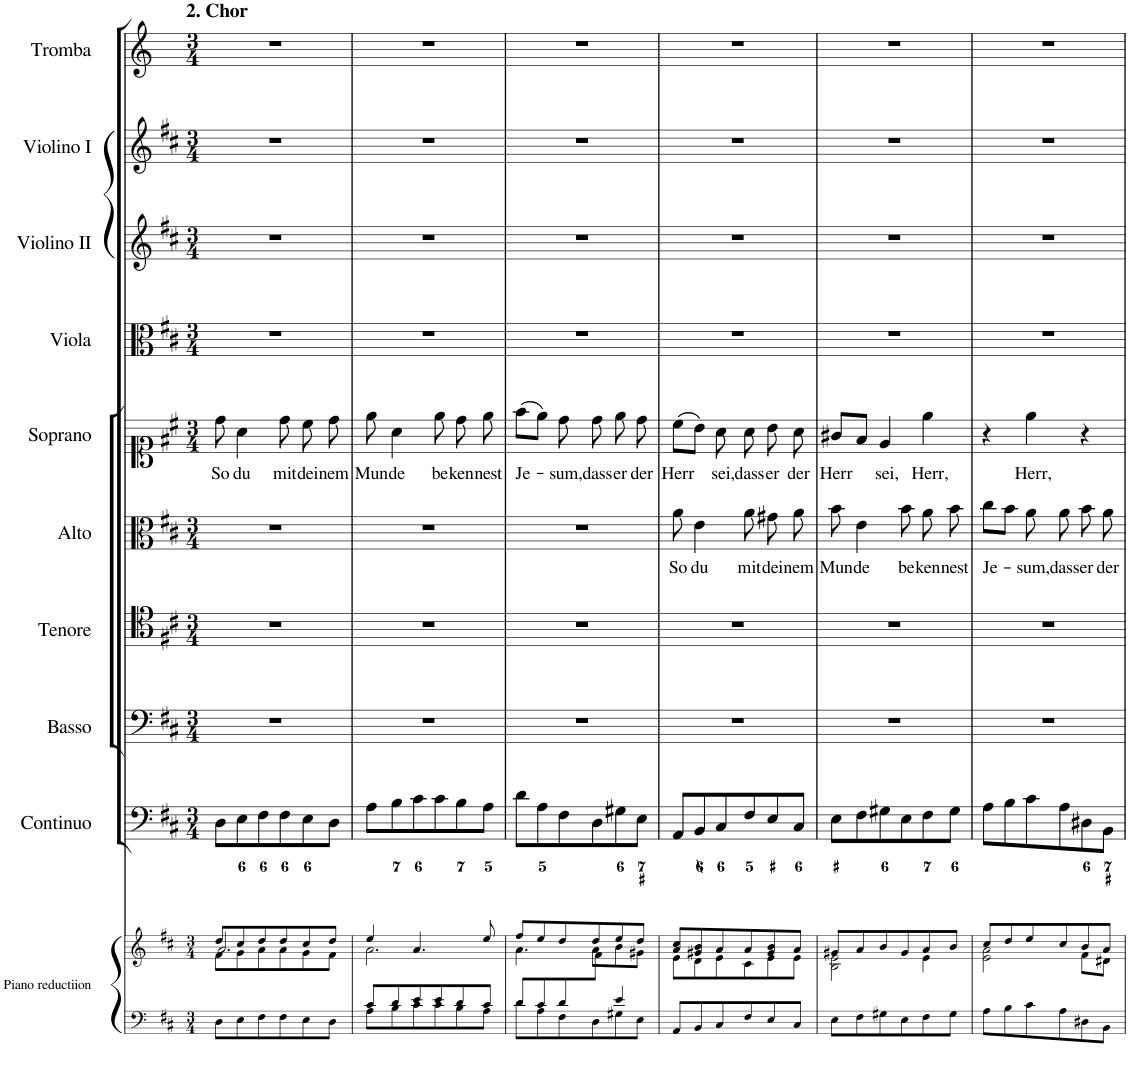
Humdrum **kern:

**kern	**kern	**kern	**kern	**kern	**kern	**text	**kern	**text	**kern	**kern	**kern	**kern
*part10	*part10	*part9	*part8	*part7	*part6	*part6	*part5	*part5	*part4	*part3	*part2	*part1
*staff11	*staff10	*staff9	*staff8	*staff7	*staff6	*staff6	*staff5	*staff5	*staff4	*staff3	*staff2	*staff1
*I"Piano reductiion	*	*I"Continuo	*I"Basso	*I"Tenore	*I"Alto	*	*I"Soprano	*	*I"Viola	*I"Violino II	*I"Violino I	*I"Tromba
*I'Pno	*	*	*	*	*	*	*	*	*I'Vla	*I'Vln	*I'Vln	*
*stria5	*stria5	*	*	*	*	*	*	*	*	*	*	*
*clefF4	*clefG2	*clefF4	*clefF4	*clefC4	*clefC3	*	*clefC1	*	*clefC3	*clefG2	*clefG2	*clefG2
*	*	*	*	*	*	*	*	*	*	*	*	*Trd-1c-2
*k[f#c#]	*k[f#c#]	*k[f#c#]	*k[f#c#]	*k[f#c#]	*k[f#c#]	*	*k[f#c#]	*	*k[f#c#]	*k[f#c#]	*k[f#c#]	*k[]
*M3/4	*M3/4	*M3/4	*M3/4	*M3/4	*M3/4	*	*M3/4	*	*M3/4	*M3/4	*M3/4	*M3/4
=1	=1	=1	=1	=1	=1	=1	=1	=1	=1	=1	=1	=1
*	*^	*	*	*	*	*	*	*	*	*	*	*
*	*	*^	*	*	*	*	*	*	*	*	*	*	*
!	!	!	!	!	!	!	!	!	!	!	!	!	!	!LO:TX:a:B:t=2. Chor
!	!	!	!	!	!	!	!	!	!	!LO:LY:b	!	!	!	!
8D\L	8dd/L	8f#\L	2.a/	8D\L	2.r	2.r	2.r	.	8dd\	So	2.r	2.r	2.r	2.r
!	!	!	!	!	!	!	!	!	!	!LO:LY:b	!	!	!	!
8E\	8cc#/	8g\	.	8E\	.	.	.	.	4a\	du	.	.	.	.
8F#\	8dd/	8a\	.	8F#\	.	.	.	.	.	.	.	.	.	.
!	!	!	!	!	!	!	!	!	!	!LO:LY:b	!	!	!	!
8F#\	8dd/	8a\	.	8F#\	.	.	.	.	8dd\	mit	.	.	.	.
!	!	!	!	!	!	!	!	!	!	!LO:LY:b	!	!	!	!
8E\	8cc#/	8g\	.	8E\	.	.	.	.	8cc#\	dei-	.	.	.	.
!	!	!	!	!	!	!	!	!	!	!LO:LY:b	!	!	!	!
8D\J	8dd/J	8f#\J	.	8D\J	.	.	.	.	8dd\	-nem	.	.	.	.
*	*	*v	*v	*	*	*	*	*	*	*	*	*	*	*
=2	=2	=2	=2	=2	=2	=2	=2	=2	=2	=2	=2	=2	=2
*^	*	*	*	*	*	*	*	*	*	*	*	*	*
!	!	!	!	!	!	!	!	!	!	!LO:LY:b	!	!	!	!
8c#/L	8A\L	4ee/	2.a\	8A\L	2.r	2.r	2.r	.	8ee\	Mun-	2.r	2.r	2.r	2.r
!	!	!	!	!	!	!	!	!	!	!LO:LY:b	!	!	!	!
8d/	8B\	.	.	8B\	.	.	.	.	4a\	-de	.	.	.	.
8e/	8c#\	4.a/	.	8c#\	.	.	.	.	.	.	.	.	.	.
!	!	!	!	!	!	!	!	!	!	!LO:LY:b	!	!	!	!
8e/	8c#\	.	.	8c#\	.	.	.	.	8ee\	be-	.	.	.	.
!	!	!	!	!	!	!	!	!	!	!LO:LY:b	!	!	!	!
8d/	8B\	.	.	8B\	.	.	.	.	8dd\	-ken-	.	.	.	.
!	!	!	!	!	!	!	!	!	!	!LO:LY:b	!	!	!	!
8c#/J	8A\J	8ee/	.	8A\J	.	.	.	.	8ee\	-nest	.	.	.	.
=3	=3	=3	=3	=3	=3	=3	=3	=3	=3	=3	=3	=3	=3	=3
*	*	*	*^	*	*	*	*	*	*	*	*	*	*	*
!	!	!	!	!	!	!	!	!	!	!	!LO:LY:b	!	!	!	!
8d/L	8d\L	8ff#/L	4.a\	4.ryy	8d\L	2.r	2.r	2.r	.	(8ff#\L	Je-	2.r	2.r	2.r	2.r
8c#/	8A\	8ee/	.	.	8A\	.	.	.	.	8ee\J)	.	.	.	.	.
!	!	!	!	!	!	!	!	!	!	!	!LO:LY:b	!	!	!	!
8d/	8F#\	8dd/	.	.	8F#\	.	.	.	.	8dd\	-sum,	.	.	.	.
!	!	!	!	!	!	!	!	!	!	!	!LO:LY:b	!	!	!	!
8ryy	8D\	8dd/	8a\L	8f#\J	8D\	.	.	.	.	8dd\	dass	.	.	.	.
!	!	!	!	!	!	!	!	!	!	!	!LO:LY:b	!	!	!	!
4e/	8G#X\	8ee/	8b\	4ryy	8G#X\	.	.	.	.	8ee\	er	.	.	.	.
!	!	!	!	!	!	!	!	!	!	!	!LO:LY:b	!	!	!	!
.	8E\J	8dd/J	8g#X\J	.	8E\J	.	.	.	.	8dd\	der	.	.	.	.
*	*	*	*v	*v	*	*	*	*	*	*	*	*	*	*	*
=4	=4	=4	=4	=4	=4	=4	=4	=4	=4	=4	=4	=4	=4	=4
!	!	!	!	!	!	!	!	!LO:LY:b	!	!LO:LY:b	!	!	!	!
*v	*v	*	*	*	*	*	*	*	*	*	*	*	*	*
8AA/L	8a/ 8cc#/L	8e\L	8AA/L	2.r	2.r	8a\	So	(8cc#\L	Herr	2.r	2.r	2.r	2.r
!	!	!	!	!	!	!	!LO:LY:b	!	!	!	!	!	!
8BB/	8g#X/ 8b/	8d\	8BB/	.	.	4e\	du	8b\J)	.	.	.	.	.
!	!	!	!	!	!	!	!	!	!LO:LY:b	!	!	!	!
8C#/	8a/	8e\	8C#/	.	.	.	.	8a\	sei,	.	.	.	.
!	!	!	!	!	!	!	!LO:LY:b	!	!LO:LY:b	!	!	!	!
8F#/	8a/	8c#\	8F#/	.	.	8a\	mit	8a\	dass	.	.	.	.
!	!	!	!	!	!	!	!LO:LY:b	!	!LO:LY:b	!	!	!	!
8E/	8g#/ 8b/	8e\	8E/	.	.	8g#X\	dei-	8b\	er	.	.	.	.
!	!	!	!	!	!	!	!LO:LY:b	!	!LO:LY:b	!	!	!	!
8C#/J	8a/J	8e\J	8C#/J	.	.	8a\	-nem	8a\	der	.	.	.	.
=5	=5	=5	=5	=5	=5	=5	=5	=5	=5	=5	=5	=5	=5
!	!	!	!	!	!	!	!LO:LY:b	!	!LO:LY:b	!	!	!	!
8E\L	8g#X/L	2B\ 2e\	8E\L	2.r	2.r	8b\	Mun-	8g#X/L	Herr	2.r	2.r	2.r	2.r
!	!	!	!	!	!	!	!LO:LY:b	!	!	!	!	!	!
8F#\	8a/	.	8F#\	.	.	4e\	-de	8f#/J	.	.	.	.	.
!	!	!	!	!	!	!	!	!	!LO:LY:b	!	!	!	!
8G#X\	8b/	.	8G#X\	.	.	.	.	4e/	sei,	.	.	.	.
!	!	!	!	!	!	!	!LO:LY:b	!	!	!	!	!	!
8E\	8g#/	.	8E\	.	.	8b\	be-	.	.	.	.	.	.
!	!	!	!	!	!	!	!LO:LY:b	!	!LO:LY:b	!	!	!	!
8F#\	8a/	4e\	8F#\	.	.	8a\	-ken-	4ee\	Herr,	.	.	.	.
!	!	!	!	!	!	!	!LO:LY:b	!	!	!	!	!	!
8G#\J	8b/J	.	8G#\J	.	.	8b\	-nest	.	.	.	.	.	.
=6	=6	=6	=6	=6	=6	=6	=6	=6	=6	=6	=6	=6	=6
!	!	!	!	!	!	!	!LO:LY:b	!	!	!	!	!	!
8A\L	8cc#/L	2e\ 2a\	8A\L	2.r	2.r	8cc#\L	Je-	4r	.	2.r	2.r	2.r	2.r
8B\	8dd/	.	8B\	.	.	8b\J	.	.	.	.	.	.	.
!	!	!	!	!	!	!	!LO:LY:b	!	!LO:LY:b	!	!	!	!
8c#\	8ee/	.	8c#\	.	.	8a\	-sum,	4ee\	Herr,	.	.	.	.
!	!	!	!	!	!	!	!LO:LY:b	!	!	!	!	!	!
8A\	8cc#/	.	8A\	.	.	8a\	dass	.	.	.	.	.	.
!	!	!	!	!	!	!	!LO:LY:b	!	!	!	!	!	!
8D#X\	8b/	8f#\L	8D#X\	.	.	8b\	er	4r	.	.	.	.	.
!	!	!	!	!	!	!	!LO:LY:b	!	!	!	!	!	!
8BB\J	8a/J	8d#X\J	8BB\J	.	.	8a\	der	.	.	.	.	.	.
*	*v	*v	*	*	*	*	*	*	*	*	*	*	*
=	=	=	=	=	=	=	=	=	=	=	=	=
*-	*-	*-	*-	*-	*-	*-	*-	*-	*-	*-	*-	*-
